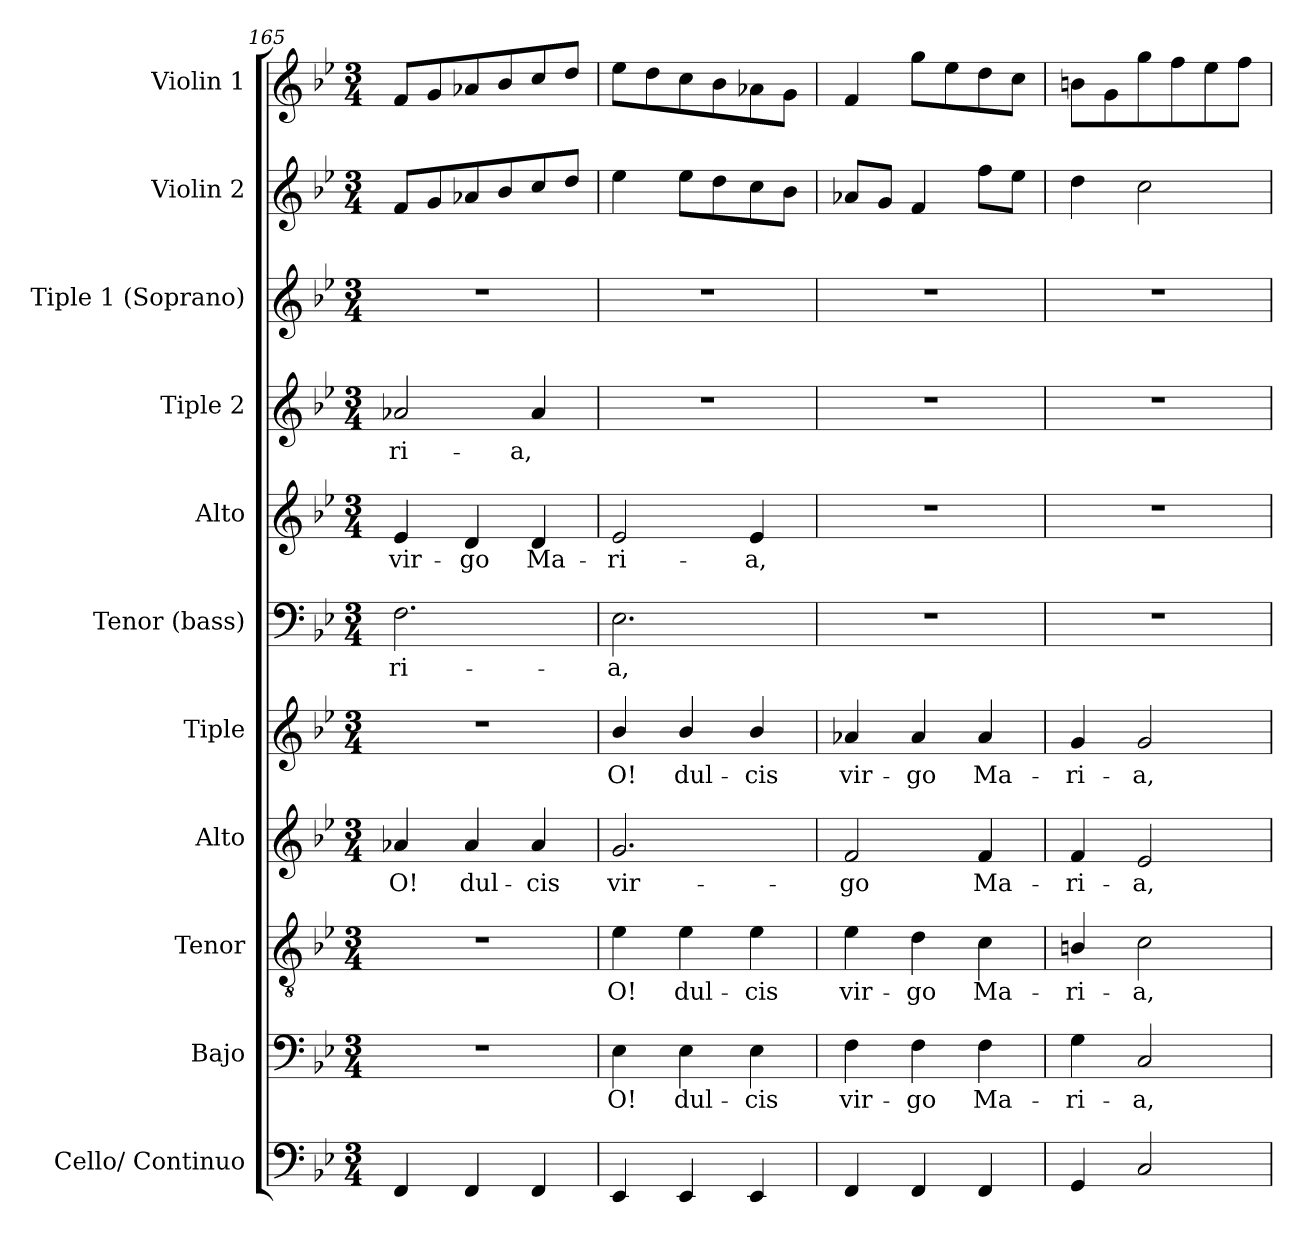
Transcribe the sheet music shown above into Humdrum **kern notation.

**kern	**kern	**text	**kern	**text	**kern	**text	**kern	**text	**kern	**text	**kern	**text	**kern	**text	**kern	**kern	**kern
*part11	*part10	*part10	*part9	*part9	*part8	*part8	*part7	*part7	*part6	*part6	*part5	*part5	*part4	*part4	*part3	*part2	*part1
*staff11	*staff10	*staff10	*staff9	*staff9	*staff8	*staff8	*staff7	*staff7	*staff6	*staff6	*staff5	*staff5	*staff4	*staff4	*staff3	*staff2	*staff1
*I"Cello/ Continuo	*I"Bajo	*	*I"Tenor	*	*I"Alto	*	*I"Tiple	*	*I"Tenor  (bass)	*	*I"Alto	*	*I"Tiple 2	*	*I"Tiple 1 (Soprano)	*I"Violin 2	*I"Violin 1
*I'Cont.	*I'B.	*	*I'T.	*	*I'A.	*	*	*	*I'B.	*	*I'A.	*	*	*	*I'S.	*I'Vln. 2	*I'Vln. 1
*clefF4	*clefF4	*	*clefGv2	*	*clefG2	*	*clefG2	*	*clefF4	*	*clefG2	*	*clefG2	*	*clefG2	*clefG2	*clefG2
*	*	*	*ITrd7c12	*	*	*	*	*	*	*	*	*	*	*	*	*	*
*k[b-e-]	*k[b-e-]	*	*k[b-e-]	*	*k[b-e-]	*	*k[b-e-]	*	*k[b-e-]	*	*k[b-e-]	*	*k[b-e-]	*	*k[b-e-]	*k[b-e-]	*k[b-e-]
*B-:	*B-:	*	*B-:	*	*B-:	*	*B-:	*	*B-:	*	*B-:	*	*B-:	*	*B-:	*B-:	*B-:
*M3/4	*M3/4	*	*M3/4	*	*M3/4	*	*M3/4	*	*M3/4	*	*M3/4	*	*M3/4	*	*M3/4	*M3/4	*M3/4
=165	=165	=165	=165	=165	=165	=165	=165	=165	=165	=165	=165	=165	=165	=165	=165	=165	=165
!	!LO:N:vis=1	!	!LO:N:vis=1	!	!	!	!	!	!	!	!	!	!	!	!	!	!
!	!	!	!	!	!	!LO:LY:b:color=#000000	!LO:N:vis=1	!	!	!	!	!	!	!	!	!	!
!	!	!	!	!	!	!	!	!	!	!LO:LY:b:color=#000000	!	!	!	!	!	!	!
!	!	!	!	!	!	!	!	!	!	!	!	!LO:LY:b:color=#000000	!	!	!	!	!
!	!	!	!	!	!	!	!	!	!	!	!	!	!	!LO:LY:b:color=#000000	!LO:N:vis=1	!	!
4FFi/	2.r	.	2.r	.	4a-Xi/	O!	2.r	.	2.Fi\	-ri-	4e-i/	vir-	2a-Xi/	-ri-	2.r	8fi/L	8fi/L
.	.	.	.	.	.	.	.	.	.	.	.	.	.	.	.	8gi/	8gi/
!	!	!	!	!	!	!LO:LY:b:color=#000000	!	!	!	!	!	!	!	!	!	!	!
!	!	!	!	!	!	!	!	!	!	!	!	!LO:LY:b:color=#000000	!	!	!	!	!
4FFi/	.	.	.	.	4a-i/	dul-	.	.	.	.	4di/	-go	.	.	.	8a-Xi/	8a-Xi/
.	.	.	.	.	.	.	.	.	.	.	.	.	.	.	.	8b-i/	8b-i/
!	!	!	!	!	!	!LO:LY:b:color=#000000	!	!	!	!	!	!	!	!	!	!	!
!	!	!	!	!	!	!	!	!	!	!	!	!LO:LY:b:color=#000000	!	!	!	!	!
!	!	!	!	!	!	!	!	!	!	!	!	!	!	!LO:LY:b:color=#000000	!	!	!
4FFi/	.	.	.	.	4a-i/	-cis	.	.	.	.	4di/	Ma-	4a-i/	-a,	.	8cci/	8cci/
.	.	.	.	.	.	.	.	.	.	.	.	.	.	.	.	8ddi/J	8ddi/J
=166	=166	=166	=166	=166	=166	=166	=166	=166	=166	=166	=166	=166	=166	=166	=166	=166	=166
!	!	!LO:LY:b:color=#000000	!	!	!	!	!	!	!	!	!	!	!	!	!	!	!
!	!	!	!	!LO:LY:b:color=#000000	!	!	!	!	!	!	!	!	!	!	!	!	!
!	!	!	!	!	!	!LO:LY:b:color=#000000	!	!	!	!	!	!	!	!	!	!	!
!	!	!	!	!	!	!	!	!LO:LY:b:color=#000000	!	!	!	!	!	!	!	!	!
!	!	!	!	!	!	!	!	!	!	!LO:LY:b:color=#000000	!	!	!	!	!	!	!
!	!	!	!	!	!	!	!	!	!	!	!	!LO:LY:b:color=#000000	!LO:N:vis=1	!	!LO:N:vis=1	!	!
4EE-i/	4E-i\	O!	4E-i\	O!	2.gi/	vir-	4b-i/	O!	2.E-i\	-a,	2e-i/	-ri-	2.r	.	2.r	4ee-i\	8ee-i\L
.	.	.	.	.	.	.	.	.	.	.	.	.	.	.	.	.	8ddi\
!	!	!LO:LY:b:color=#000000	!	!	!	!	!	!	!	!	!	!	!	!	!	!	!
!	!	!	!	!LO:LY:b:color=#000000	!	!	!	!	!	!	!	!	!	!	!	!	!
!	!	!	!	!	!	!	!	!LO:LY:b:color=#000000	!	!	!	!	!	!	!	!	!
4EE-i/	4E-i\	dul-	4E-i\	dul-	.	.	4b-i/	dul-	.	.	.	.	.	.	.	8ee-i\L	8cci\
.	.	.	.	.	.	.	.	.	.	.	.	.	.	.	.	8ddi\	8b-i\
!	!	!LO:LY:b:color=#000000	!	!	!	!	!	!	!	!	!	!	!	!	!	!	!
!	!	!	!	!LO:LY:b:color=#000000	!	!	!	!	!	!	!	!	!	!	!	!	!
!	!	!	!	!	!	!	!	!LO:LY:b:color=#000000	!	!	!	!	!	!	!	!	!
!	!	!	!	!	!	!	!	!	!	!	!	!LO:LY:b:color=#000000	!	!	!	!	!
4EE-i/	4E-i\	-cis	4E-i\	-cis	.	.	4b-i/	-cis	.	.	4e-i/	-a,	.	.	.	8cci\	8a-Xi\
.	.	.	.	.	.	.	.	.	.	.	.	.	.	.	.	8b-i\J	8gi\J
!!LO:PB:g=z
=167	=167	=167	=167	=167	=167	=167	=167	=167	=167	=167	=167	=167	=167	=167	=167	=167	=167
!	!	!LO:LY:b:color=#000000	!	!	!	!	!	!	!	!	!	!	!	!	!	!	!
!	!	!	!	!LO:LY:b:color=#000000	!	!	!	!	!	!	!	!	!	!	!	!	!
!	!	!	!	!	!	!LO:LY:b:color=#000000	!	!	!	!	!	!	!	!	!	!	!
!	!	!	!	!	!	!	!	!LO:LY:b:color=#000000	!LO:N:vis=1	!	!LO:N:vis=1	!	!LO:N:vis=1	!	!LO:N:vis=1	!	!
4FFi/	4Fi\	vir-	4E-i\	vir-	2fi/	-go	4a-Xi/	vir-	2.r	.	2.r	.	2.r	.	2.r	8a-Xi/L	4fi/
.	.	.	.	.	.	.	.	.	.	.	.	.	.	.	.	8gi/J	.
!	!	!LO:LY:b:color=#000000	!	!	!	!	!	!	!	!	!	!	!	!	!	!	!
!	!	!	!	!LO:LY:b:color=#000000	!	!	!	!	!	!	!	!	!	!	!	!	!
!	!	!	!	!	!	!	!	!LO:LY:b:color=#000000	!	!	!	!	!	!	!	!	!
4FFi/	4Fi\	-go	4Di\	-go	.	.	4a-i/	-go	.	.	.	.	.	.	.	4fi/	8ggi\L
.	.	.	.	.	.	.	.	.	.	.	.	.	.	.	.	.	8ee-i\
!	!	!LO:LY:b:color=#000000	!	!	!	!	!	!	!	!	!	!	!	!	!	!	!
!	!	!	!	!LO:LY:b:color=#000000	!	!	!	!	!	!	!	!	!	!	!	!	!
!	!	!	!	!	!	!LO:LY:b:color=#000000	!	!	!	!	!	!	!	!	!	!	!
!	!	!	!	!	!	!	!	!LO:LY:b:color=#000000	!	!	!	!	!	!	!	!	!
4FFi/	4Fi\	Ma-	4Ci\	Ma-	4fi/	Ma-	4a-i/	Ma-	.	.	.	.	.	.	.	8ffi\L	8ddi\
.	.	.	.	.	.	.	.	.	.	.	.	.	.	.	.	8ee-i\J	8cci\J
=168	=168	=168	=168	=168	=168	=168	=168	=168	=168	=168	=168	=168	=168	=168	=168	=168	=168
!	!	!LO:LY:b:color=#000000	!	!	!	!	!	!	!	!	!	!	!	!	!	!	!
!	!	!	!	!LO:LY:b:color=#000000	!	!	!	!	!	!	!	!	!	!	!	!	!
!	!	!	!	!	!	!LO:LY:b:color=#000000	!	!	!	!	!	!	!	!	!	!	!
!	!	!	!	!	!	!	!	!LO:LY:b:color=#000000	!LO:N:vis=1	!	!LO:N:vis=1	!	!LO:N:vis=1	!	!LO:N:vis=1	!	!
4GGi/	4Gi\	-ri-	4BBni/	-ri-	4fi/	-ri-	4gi/	-ri-	2.r	.	2.r	.	2.r	.	2.r	4ddi\	8bni\L
.	.	.	.	.	.	.	.	.	.	.	.	.	.	.	.	.	8gi\
!	!	!LO:LY:b:color=#000000	!	!	!	!	!	!	!	!	!	!	!	!	!	!	!
!	!	!	!	!LO:LY:b:color=#000000	!	!	!	!	!	!	!	!	!	!	!	!	!
!	!	!	!	!	!	!LO:LY:b:color=#000000	!	!	!	!	!	!	!	!	!	!	!
!	!	!	!	!	!	!	!	!LO:LY:b:color=#000000	!	!	!	!	!	!	!	!	!
2Ci/	2Ci/	-a,	2Ci\	-a,	2e-i/	-a,	2gi/	-a,	.	.	.	.	.	.	.	2cci\	8ggi\
.	.	.	.	.	.	.	.	.	.	.	.	.	.	.	.	.	8ffi\
.	.	.	.	.	.	.	.	.	.	.	.	.	.	.	.	.	8ee-i\
.	.	.	.	.	.	.	.	.	.	.	.	.	.	.	.	.	8ffi\J
=	=	=	=	=	=	=	=	=	=	=	=	=	=	=	=	=	=
*-	*-	*-	*-	*-	*-	*-	*-	*-	*-	*-	*-	*-	*-	*-	*-	*-	*-
